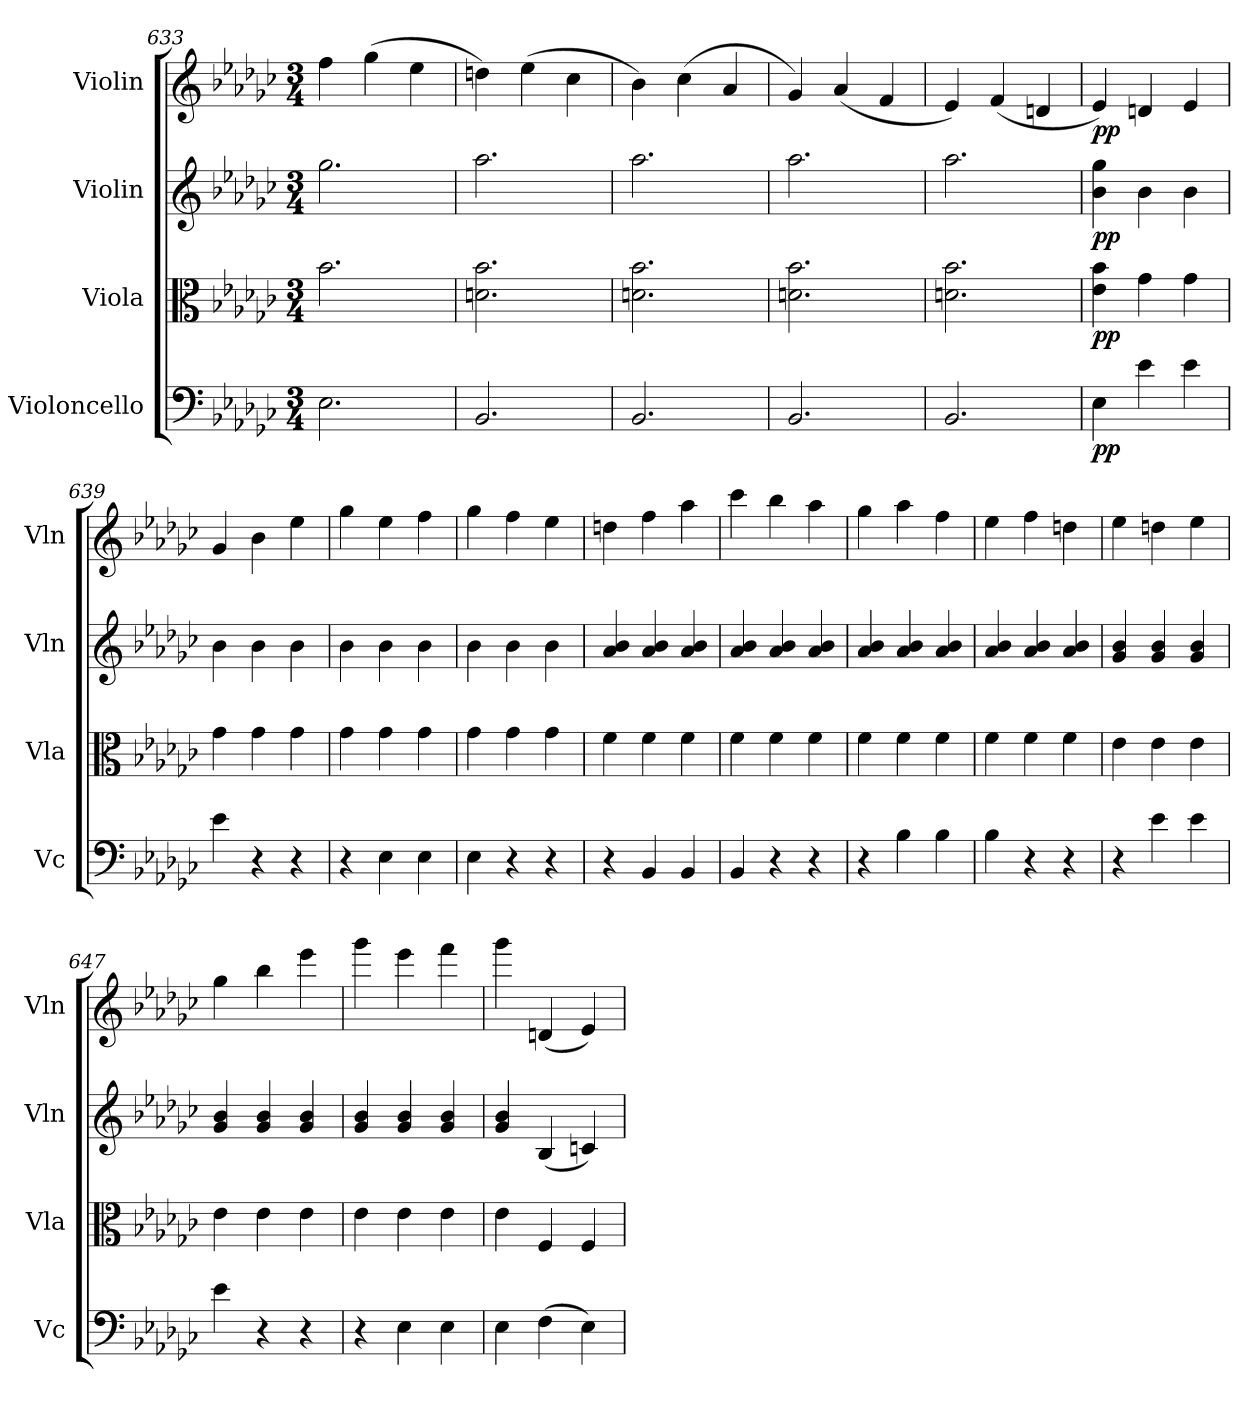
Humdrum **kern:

**kern	**dynam	**kern	**dynam	**kern	**dynam	**kern	**dynam
*part4	*part4	*part3	*part3	*part2	*part2	*part1	*part1
*staff4	*staff4	*staff3	*staff3	*staff2	*staff2	*staff1	*staff1
*I"Violoncello	*	*I"Viola	*	*I"Violin	*	*I"Violin	*
*I'Vc	*	*I'Vla	*	*I'Vln	*	*I'Vln	*
*clefF4	*	*clefC3	*	*clefG2	*	*clefG2	*
*k[b-e-a-d-g-c-]	*	*k[b-e-a-d-g-c-]	*	*k[b-e-a-d-g-c-]	*	*k[b-e-a-d-g-c-]	*
*M3/4	*	*M3/4	*	*M3/4	*	*M3/4	*
=633	=633	=633	=633	=633	=633	=633	=633
2.E-	.	2.b-	.	2.gg-	.	4ff	.
.	.	.	.	.	.	(4gg-	.
.	.	.	.	.	.	4ee-	.
=634	=634	=634	=634	=634	=634	=634	=634
2.BB-	.	2.dn 2.b-	.	2.aa-	.	4ddn)	.
.	.	.	.	.	.	(4ee-	.
.	.	.	.	.	.	4cc-	.
=635	=635	=635	=635	=635	=635	=635	=635
2.BB-	.	2.dn 2.b-	.	2.aa-	.	4b-)	.
.	.	.	.	.	.	(4cc-	.
.	.	.	.	.	.	4a-	.
=636	=636	=636	=636	=636	=636	=636	=636
2.BB-	.	2.dn 2.b-	.	2.aa-	.	4g-)	.
.	.	.	.	.	.	(4a-	.
.	.	.	.	.	.	4f	.
=637	=637	=637	=637	=637	=637	=637	=637
2.BB-	.	2.dn 2.b-	.	2.aa-	.	4e-)	.
.	.	.	.	.	.	(4f	.
.	.	.	.	.	.	4dn	.
=638	=638	=638	=638	=638	=638	=638	=638
4E-	pp	4e- 4b-	pp	4b- 4gg-	pp	4e-)	pp
4e-	.	4g-	.	4b-	.	4dn	.
4e-	.	4g-	.	4b-	.	4e-	.
=639	=639	=639	=639	=639	=639	=639	=639
4e-	.	4g-	.	4b-	.	4g-	.
4r	.	4g-	.	4b-	.	4b-	.
4r	.	4g-	.	4b-	.	4ee-	.
=640	=640	=640	=640	=640	=640	=640	=640
4r	.	4g-	.	4b-	.	4gg-	.
4E-	.	4g-	.	4b-	.	4ee-	.
4E-	.	4g-	.	4b-	.	4ff	.
=641	=641	=641	=641	=641	=641	=641	=641
4E-	.	4g-	.	4b-	.	4gg-	.
4r	.	4g-	.	4b-	.	4ff	.
4r	.	4g-	.	4b-	.	4ee-	.
=642	=642	=642	=642	=642	=642	=642	=642
4r	.	4f	.	4a- 4b-	.	4ddn	.
4BB-	.	4f	.	4a- 4b-	.	4ff	.
4BB-	.	4f	.	4a- 4b-	.	4aa-	.
=643	=643	=643	=643	=643	=643	=643	=643
4BB-	.	4f	.	4a- 4b-	.	4ccc-	.
4r	.	4f	.	4a- 4b-	.	4bb-	.
4r	.	4f	.	4a- 4b-	.	4aa-	.
=644	=644	=644	=644	=644	=644	=644	=644
4r	.	4f	.	4a- 4b-	.	4gg-	.
4B-	.	4f	.	4a- 4b-	.	4aa-	.
4B-	.	4f	.	4a- 4b-	.	4ff	.
=645	=645	=645	=645	=645	=645	=645	=645
4B-	.	4f	.	4a- 4b-	.	4ee-	.
4r	.	4f	.	4a- 4b-	.	4ff	.
4r	.	4f	.	4a- 4b-	.	4ddn	.
=646	=646	=646	=646	=646	=646	=646	=646
4r	.	4e-	.	4g- 4b-	.	4ee-	.
4e-	.	4e-	.	4g- 4b-	.	4ddn	.
4e-	.	4e-	.	4g- 4b-	.	4ee-	.
=647	=647	=647	=647	=647	=647	=647	=647
4e-	.	4e-	.	4g- 4b-	.	4gg-	.
4r	.	4e-	.	4g- 4b-	.	4bb-	.
4r	.	4e-	.	4g- 4b-	.	4eee-	.
=648	=648	=648	=648	=648	=648	=648	=648
4r	.	4e-	.	4g- 4b-	.	4ggg-	.
4E-	.	4e-	.	4g- 4b-	.	4eee-	.
4E-	.	4e-	.	4g- 4b-	.	4fff	.
=649	=649	=649	=649	=649	=649	=649	=649
4E-	.	4e-	.	4g- 4b-	.	4ggg-	.
(4F	.	4F	.	(4B-	.	(4dn	.
4E-)	.	4F	.	4cn)	.	4e-)	.
=	=	=	=	=	=	=	=
*-	*-	*-	*-	*-	*-	*-	*-
